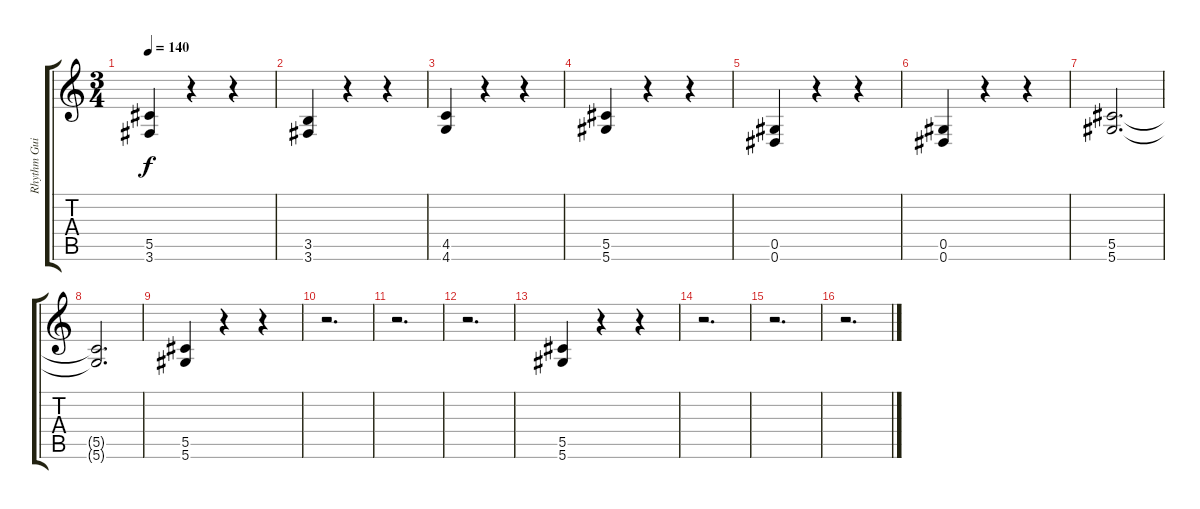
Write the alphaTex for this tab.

\track ("Rhythm Guitar" "Rhythm Gui") {instrument overdrivenguitar}
\staff {score tabs}
\tuning (Eb4 Bb3 Gb3 Db3 Ab2 Eb2) {hide}
\ts (3 4)
\tempo 140
\clef g2
\ks c
(5.5 3.6).4{dy f} r.4 r.4 |
(3.5 3.6).4 r.4 r.4 |
(4.5 4.6).4 r.4 r.4 |
(5.5 5.6).4 r.4 r.4 |
(0.5 0.6).4 r.4 r.4 |
(0.5 0.6).4 r.4 r.4 |
(5.5 5.6).2{d} |
(5.5{t} 5.6{t}).2{d} |
(5.5 5.6).4 r.4 r.4 |
r.2{d} |
r.2{d} |
r.2{d} |
(5.5 5.6).4 r.4 r.4 |
r.2{d} |
r.2{d} |
r.2{d}
